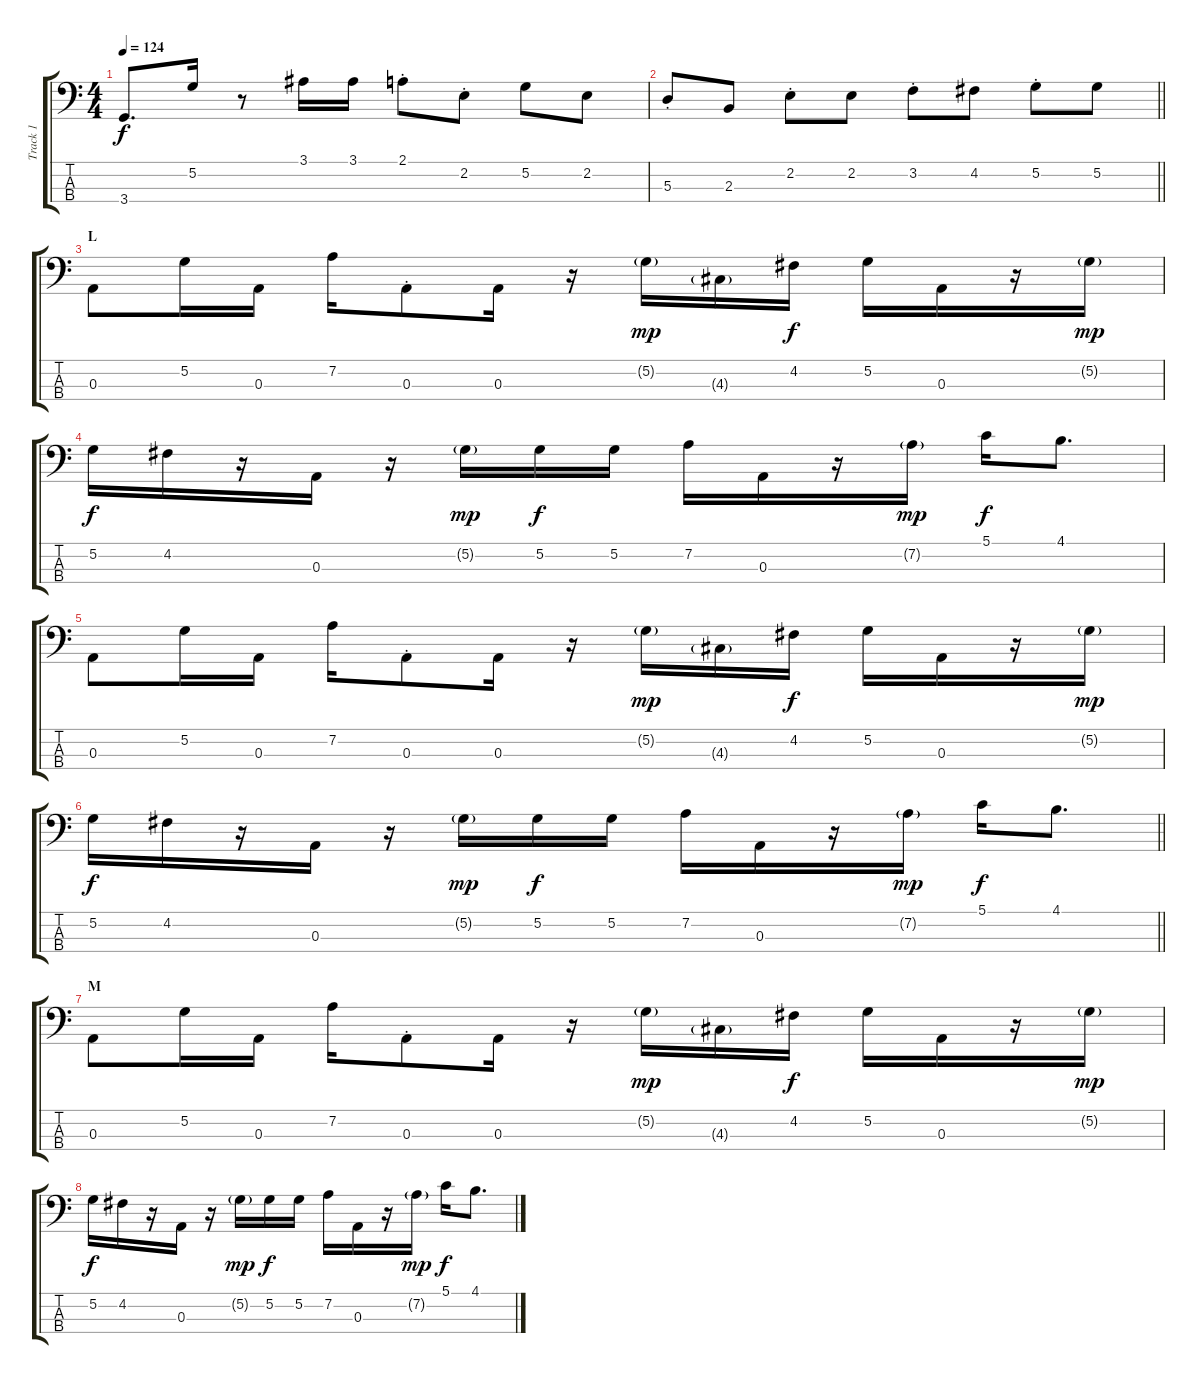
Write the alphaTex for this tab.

\track ("Track 1" "Track 1") {instrument electricbassfinger}
\staff {score tabs}
\tuning (G2 D2 A1 E1) {hide}
\ts (4 4)
\tempo 124
\clef f4
\ks c
3.4.8{d dy f} 5.2.16 r.8 3.1.16 3.1.16 2.1{st}.8 2.2{st}.8 5.2.8 2.2.8 |
\barLineRight lightlight
5.3{st}.8 2.3.8 2.2{st}.8 2.2.8 3.2{st}.8 4.2.8 5.2{st}.8 5.2.8 |
\section ("" "L")
0.3.8 5.2.16 0.3.16 7.2.16 0.3{st}.8 0.3.16 r.16 5.2{g}.16{dy mp} 4.3{g}.16 4.2.16{dy f} 5.2.16 0.3.16 r.16 5.2{g}.16{dy mp} |
5.2.16{dy f} 4.2.16 r.16 0.3.16 r.16 5.2{g}.16{dy mp} 5.2.16{dy f} 5.2.16 7.2.16 0.3.16 r.16 7.2{g}.16{dy mp} 5.1.16{dy f} 4.1.8{d} |
0.3.8 5.2.16 0.3.16 7.2.16 0.3{st}.8 0.3.16 r.16 5.2{g}.16{dy mp} 4.3{g}.16 4.2.16{dy f} 5.2.16 0.3.16 r.16 5.2{g}.16{dy mp} |
\barLineRight lightlight
5.2.16{dy f} 4.2.16 r.16 0.3.16 r.16 5.2{g}.16{dy mp} 5.2.16{dy f} 5.2.16 7.2.16 0.3.16 r.16 7.2{g}.16{dy mp} 5.1.16{dy f} 4.1.8{d} |
\section ("" "M")
0.3.8 5.2.16 0.3.16 7.2.16 0.3{st}.8 0.3.16 r.16 5.2{g}.16{dy mp} 4.3{g}.16 4.2.16{dy f} 5.2.16 0.3.16 r.16 5.2{g}.16{dy mp} |
5.2.16{dy f} 4.2.16 r.16 0.3.16 r.16 5.2{g}.16{dy mp} 5.2.16{dy f} 5.2.16 7.2.16 0.3.16 r.16 7.2{g}.16{dy mp} 5.1.16{dy f} 4.1.8{d}
